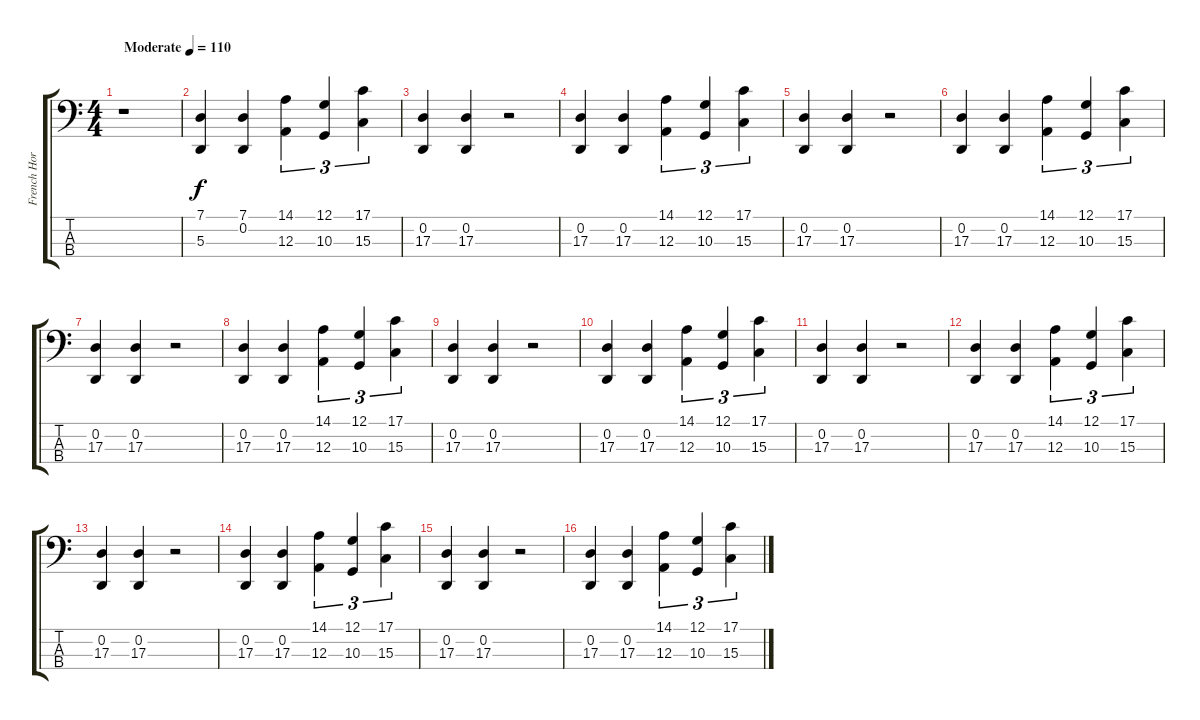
\track ("French Horn" "French Hor") {instrument frenchhorn}
\staff {score tabs}
\tuning (G2 D2 A1 E0) {hide}
\ts (4 4)
\tempo (110 "Moderate")
\clef f4
\ks c
r.1{dy f instrument frenchhorn} |
(7.1 5.3).4 (7.1 0.2).4 (14.1 12.3).4{tu (3 2)} (12.1 10.3).4{tu (3 2)} (17.1 15.3).4{tu (3 2)} |
(0.2 17.3).4 (0.2 17.3).4 r.2 |
(0.2 17.3).4 (0.2 17.3).4 (14.1 12.3).4{tu (3 2)} (12.1 10.3).4{tu (3 2)} (17.1 15.3).4{tu (3 2)} |
(0.2 17.3).4 (0.2 17.3).4 r.2 |
(0.2 17.3).4 (0.2 17.3).4 (14.1 12.3).4{tu (3 2)} (12.1 10.3).4{tu (3 2)} (17.1 15.3).4{tu (3 2)} |
(0.2 17.3).4 (0.2 17.3).4 r.2 |
(0.2 17.3).4 (0.2 17.3).4 (14.1 12.3).4{tu (3 2)} (12.1 10.3).4{tu (3 2)} (17.1 15.3).4{tu (3 2)} |
(0.2 17.3).4 (0.2 17.3).4 r.2 |
(0.2 17.3).4 (0.2 17.3).4 (14.1 12.3).4{tu (3 2)} (12.1 10.3).4{tu (3 2)} (17.1 15.3).4{tu (3 2)} |
(0.2 17.3).4 (0.2 17.3).4 r.2 |
(0.2 17.3).4 (0.2 17.3).4 (14.1 12.3).4{tu (3 2)} (12.1 10.3).4{tu (3 2)} (17.1 15.3).4{tu (3 2)} |
(0.2 17.3).4 (0.2 17.3).4 r.2 |
(0.2 17.3).4 (0.2 17.3).4 (14.1 12.3).4{tu (3 2)} (12.1 10.3).4{tu (3 2)} (17.1 15.3).4{tu (3 2)} |
(0.2 17.3).4 (0.2 17.3).4 r.2 |
(0.2 17.3).4 (0.2 17.3).4 (14.1 12.3).4{tu (3 2)} (12.1 10.3).4{tu (3 2)} (17.1 15.3).4{tu (3 2)}
